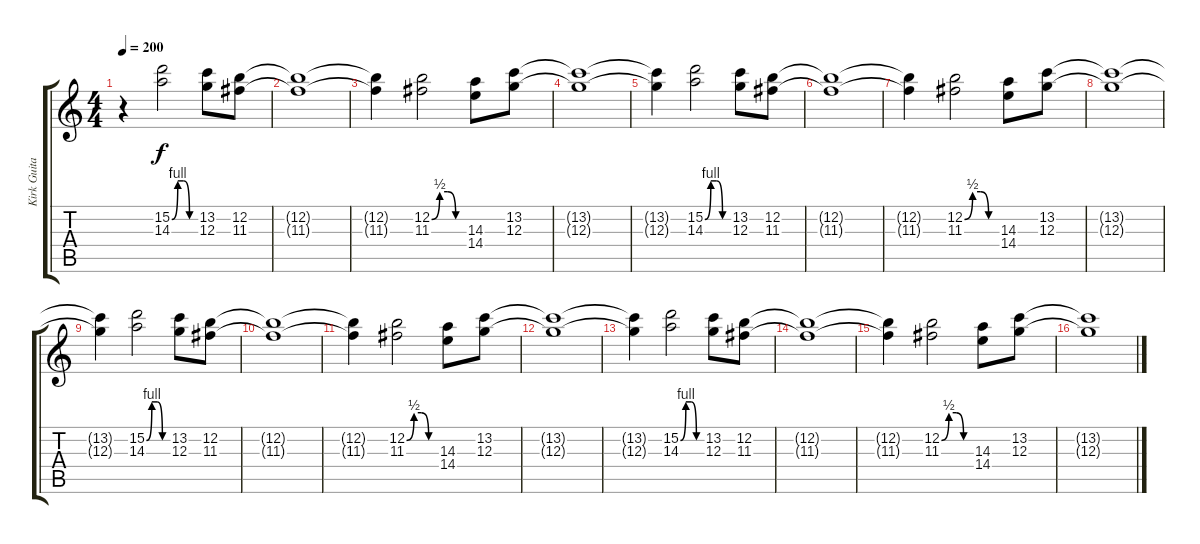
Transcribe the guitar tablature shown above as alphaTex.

\track ("Kirk Guitar 2" "Kirk Guita") {instrument distortionguitar}
\staff {score tabs}
\tuning (E4 B3 G3 D3 A2 E2) {hide}
\ts (4 4)
\tempo 200
\clef g2
\ks c
r.4{dy f} (15.2{be (custom 0 0 15 4 30 4 45 0 60 0)} 14.3).2 (13.2 12.3).8 (12.2 11.3).8 |
(12.2{t} 11.3{t}).1 |
(12.2{t} 11.3{t}).4 (12.2{be (custom 0 0 15 2 30 2 45 0 60 0)} 11.3).2 (14.3 14.4).8 (13.2 12.3).8 |
(13.2{t} 12.3{t}).1 |
(13.2{t} 12.3{t}).4 (15.2{be (custom 0 0 15 4 30 4 45 0 60 0)} 14.3).2 (13.2 12.3).8 (12.2 11.3).8 |
(12.2{t} 11.3{t}).1 |
(12.2{t} 11.3{t}).4 (12.2{be (custom 0 0 15 2 30 2 45 0 60 0)} 11.3).2 (14.3 14.4).8 (13.2 12.3).8 |
(13.2{t} 12.3{t}).1 |
(13.2{t} 12.3{t}).4 (15.2{be (custom 0 0 15 4 30 4 45 0 60 0)} 14.3).2 (13.2 12.3).8 (12.2 11.3).8 |
(12.2{t} 11.3{t}).1 |
(12.2{t} 11.3{t}).4 (12.2{be (custom 0 0 15 2 30 2 45 0 60 0)} 11.3).2 (14.3 14.4).8 (13.2 12.3).8 |
(13.2{t} 12.3{t}).1 |
(13.2{t} 12.3{t}).4 (15.2{be (custom 0 0 15 4 30 4 45 0 60 0)} 14.3).2 (13.2 12.3).8 (12.2 11.3).8 |
(12.2{t} 11.3{t}).1 |
(12.2{t} 11.3{t}).4 (12.2{be (custom 0 0 15 2 30 2 45 0 60 0)} 11.3).2 (14.3 14.4).8 (13.2 12.3).8 |
(13.2{t} 12.3{t}).1
